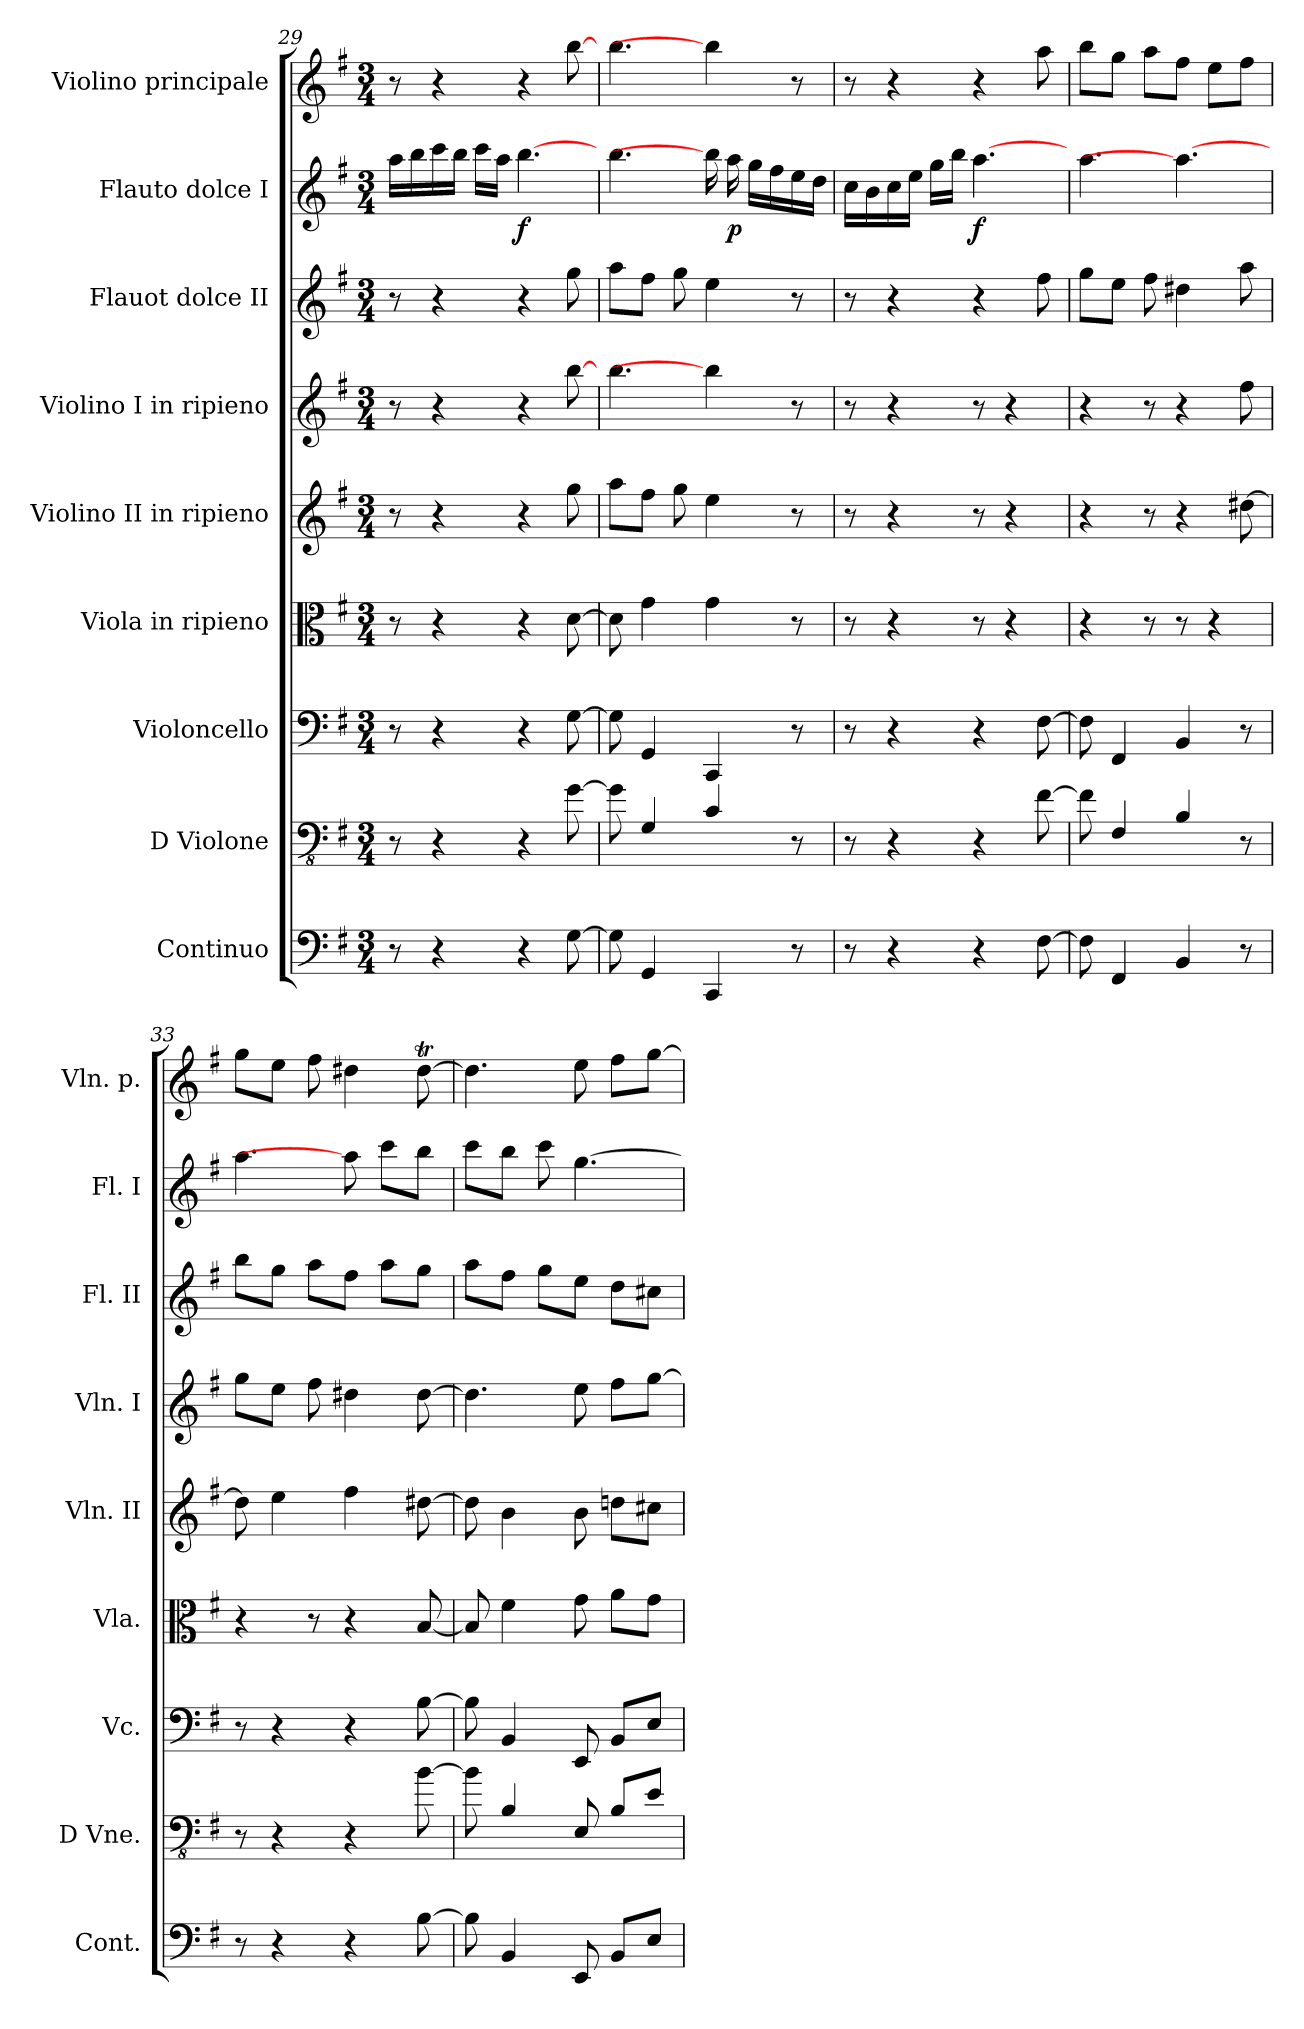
**kern	**kern	**kern	**kern	**kern	**kern	**kern	**kern	**dynam	**kern
*part9	*part8	*part7	*part6	*part5	*part4	*part3	*part2	*part2	*part1
*staff9	*staff8	*staff7	*staff6	*staff5	*staff4	*staff3	*staff2	*staff2	*staff1
*I"Continuo	*I"D Violone	*I"Violoncello	*I"Viola in ripieno	*I"Violino II in ripieno	*I"Violino I in ripieno	*I"Flauot dolce II	*I"Flauto dolce I	*	*I"Violino principale
*I'Cont.	*I'D Vne.	*I'Vc.	*I'Vla.	*I'Vln. II	*I'Vln. I	*I'Fl. II	*I'Fl. I	*	*I'Vln. p.
*clefF4	*clefFv4	*clefF4	*clefC3	*clefG2	*clefG2	*clefG2	*clefG2	*	*clefG2
*	*ITrd7c12	*	*	*	*	*	*	*	*
*k[f#]	*k[f#]	*k[f#]	*k[f#]	*k[f#]	*k[f#]	*k[f#]	*k[f#]	*	*k[f#]
*M3/4	*M3/4	*M3/4	*M3/4	*M3/4	*M3/4	*M3/4	*M3/4	*	*M3/4
=29	=29	=29	=29	=29	=29	=29	=29	=29	=29
8r	8r	8r	8r	8r	8r	8r	16aa\LL	.	8r
.	.	.	.	.	.	.	16bb\	.	.
4r	4r	4r	4r	4r	4r	4r	16ccc\	.	4r
.	.	.	.	.	.	.	16bb\JJ	.	.
.	.	.	.	.	.	.	16ccc\LL	.	.
.	.	.	.	.	.	.	16aa\JJ	.	.
!	!	!	!	!	!	!	!	!LO:DY:b	!
4r	4r	4r	4r	4r	4r	4r	[4.bb\	f	4r
[8G\	[8GG\	[8G\	[8d\	8gg\	[8bb\	8gg\	.	.	[8bb\
=30	=30	=30	=30	=30	=30	=30	=30	=30	=30
8G\]	8GG\]	8G\]	8d\]	8aa\L	4.bb\	8aa\L	4.bb\	.	4.bb\
4GG/	4GGG/	4GG/	4g\	8ff#\J	.	8ff#\J	.	.	.
.	.	.	.	8gg\	.	8gg\	.	.	.
4CC/	4CC/	4CC/	4g\	4ee\	4bb\]	4ee\	16bb\]	.	4bb\]
!	!	!	!	!	!	!	!	!LO:DY:b	!
.	.	.	.	.	.	.	16aa\	p	.
.	.	.	.	.	.	.	16gg\LL	.	.
.	.	.	.	.	.	.	16ff#\	.	.
8r	8r	8r	8r	8r	8r	8r	16ee\	.	8r
.	.	.	.	.	.	.	16dd\JJ	.	.
!!LO:PB:g=z
=31	=31	=31	=31	=31	=31	=31	=31	=31	=31
8r	8r	8r	8r	8r	8r	8r	16cc\LL	.	8r
.	.	.	.	.	.	.	16b\	.	.
4r	4r	4r	4r	4r	4r	4r	16cc\	.	4r
.	.	.	.	.	.	.	16ee\JJ	.	.
.	.	.	.	.	.	.	16gg\LL	.	.
.	.	.	.	.	.	.	16bb\JJ	.	.
!	!	!	!	!	!	!	!	!LO:DY:b	!
4r	4r	4r	8r	8r	8r	4r	[4.aa\	f	4r
.	.	.	4r	4r	4r	.	.	.	.
[8F#\	[8FF#\	[8F#\	.	.	.	8ff#\	.	.	8aa\
=32	=32	=32	=32	=32	=32	=32	=32	=32	=32
8F#\]	8FF#\]	8F#\]	4r	4r	4r	8gg\L	4.aa\	.	8bb\L
4FF#/	4FFF#/	4FF#/	.	.	.	8ee\J	.	.	8gg\J
.	.	.	8r	8r	8r	8ff#\	.	.	8aa\L
4BB/	4BBB/	4BB/	8r	4r	4r	4dd#X\	4.aa\_	.	8ff#\J
.	.	.	4r	.	.	.	.	.	8ee\L
8r	8r	8r	.	[8dd#X\	8ff#\	8aa\	.	.	8ff#\J
=33	=33	=33	=33	=33	=33	=33	=33	=33	=33
8r	8r	8r	4r	8dd#\]	8gg\L	8bb\L	4.aa\	.	8gg\L
4r	4r	4r	.	4ee\	8ee\J	8gg\J	.	.	8ee\J
.	.	.	8r	.	8ff#\	8aa\L	.	.	8ff#\
4r	4r	4r	4r	4ff#\	4dd#X\	8ff#\J	8aa\]	.	4dd#X\
.	.	.	.	.	.	8aa\L	8ccc\L	.	.
[8B\	[8BB\	[8B\	[8B/	[8dd#X\	[8dd#\	8gg\J	8bb\J	.	[8dd#t\
=34	=34	=34	=34	=34	=34	=34	=34	=34	=34
8B\]	8BB\]	8B\]	8B/]	8dd#\]	4.dd#\]	8aa\L	8ccc\L	.	4.dd#\]
4BB/	4BBB/	4BB/	4f#\	4b\	.	8ff#\J	8bb\J	.	.
.	.	.	.	.	.	8gg\L	8ccc\	.	.
8EE/	8EEE/	8EE/	8g\	8b\	8ee\	8ee\J	[4.gg\	.	8ee\
8BB/L	8BBB/L	8BB/L	8a\L	8ddn\L	8ff#\L	8dd\L	.	.	8ff#\L
8E/J	8EE/J	8E/J	8g\J	8cc#X\J	[8gg\J	8cc#X\J	.	.	[8gg\J
=	=	=	=	=	=	=	=	=	=
*-	*-	*-	*-	*-	*-	*-	*-	*-	*-
